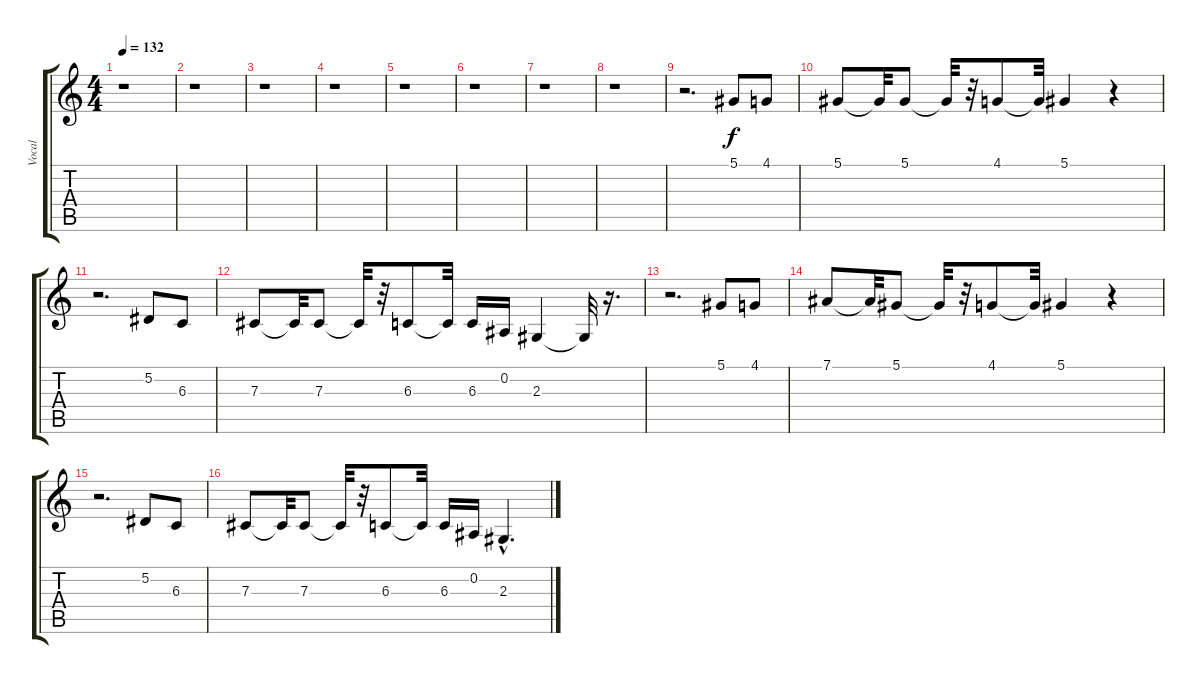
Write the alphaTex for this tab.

\track ("Vocal" "Vocal") {instrument synthvoice}
\staff {score tabs}
\tuning (Eb4 Bb3 Gb3 Db3 Ab2 Eb2) {hide}
\ts (4 4)
\tempo 132
\clef g2
\ks c
r.1{dy f} |
r.1 |
r.1 |
r.1 |
r.1 |
r.1 |
r.1 |
r.1 |
r.2{d} 5.1.8 4.1.8 |
5.1.8 5.1{t}.32 5.1.8 5.1{t}.32 r.32 4.1.8 4.1{t}.32 5.1.4 r.4 |
r.2{d} 5.2.8 6.3.8 |
7.3.8 7.3{t}.32 7.3.8 7.3{t}.32 r.32 6.3.8 6.3{t}.32 6.3.16 0.2.16 2.3.4 2.3{t}.32 r.16{d} |
r.2{d} 5.1.8 4.1.8 |
7.1.8 7.1{t}.32 5.1.8 5.1{t}.32 r.32 4.1.8 4.1{t}.32 5.1.4 r.4 |
r.2{d} 5.2.8 6.3.8 |
7.3.8 7.3{t}.32 7.3.8 7.3{t}.32 r.32 6.3.8 6.3{t}.32 6.3.16 0.2.16 2.3{hac}.4{d}
